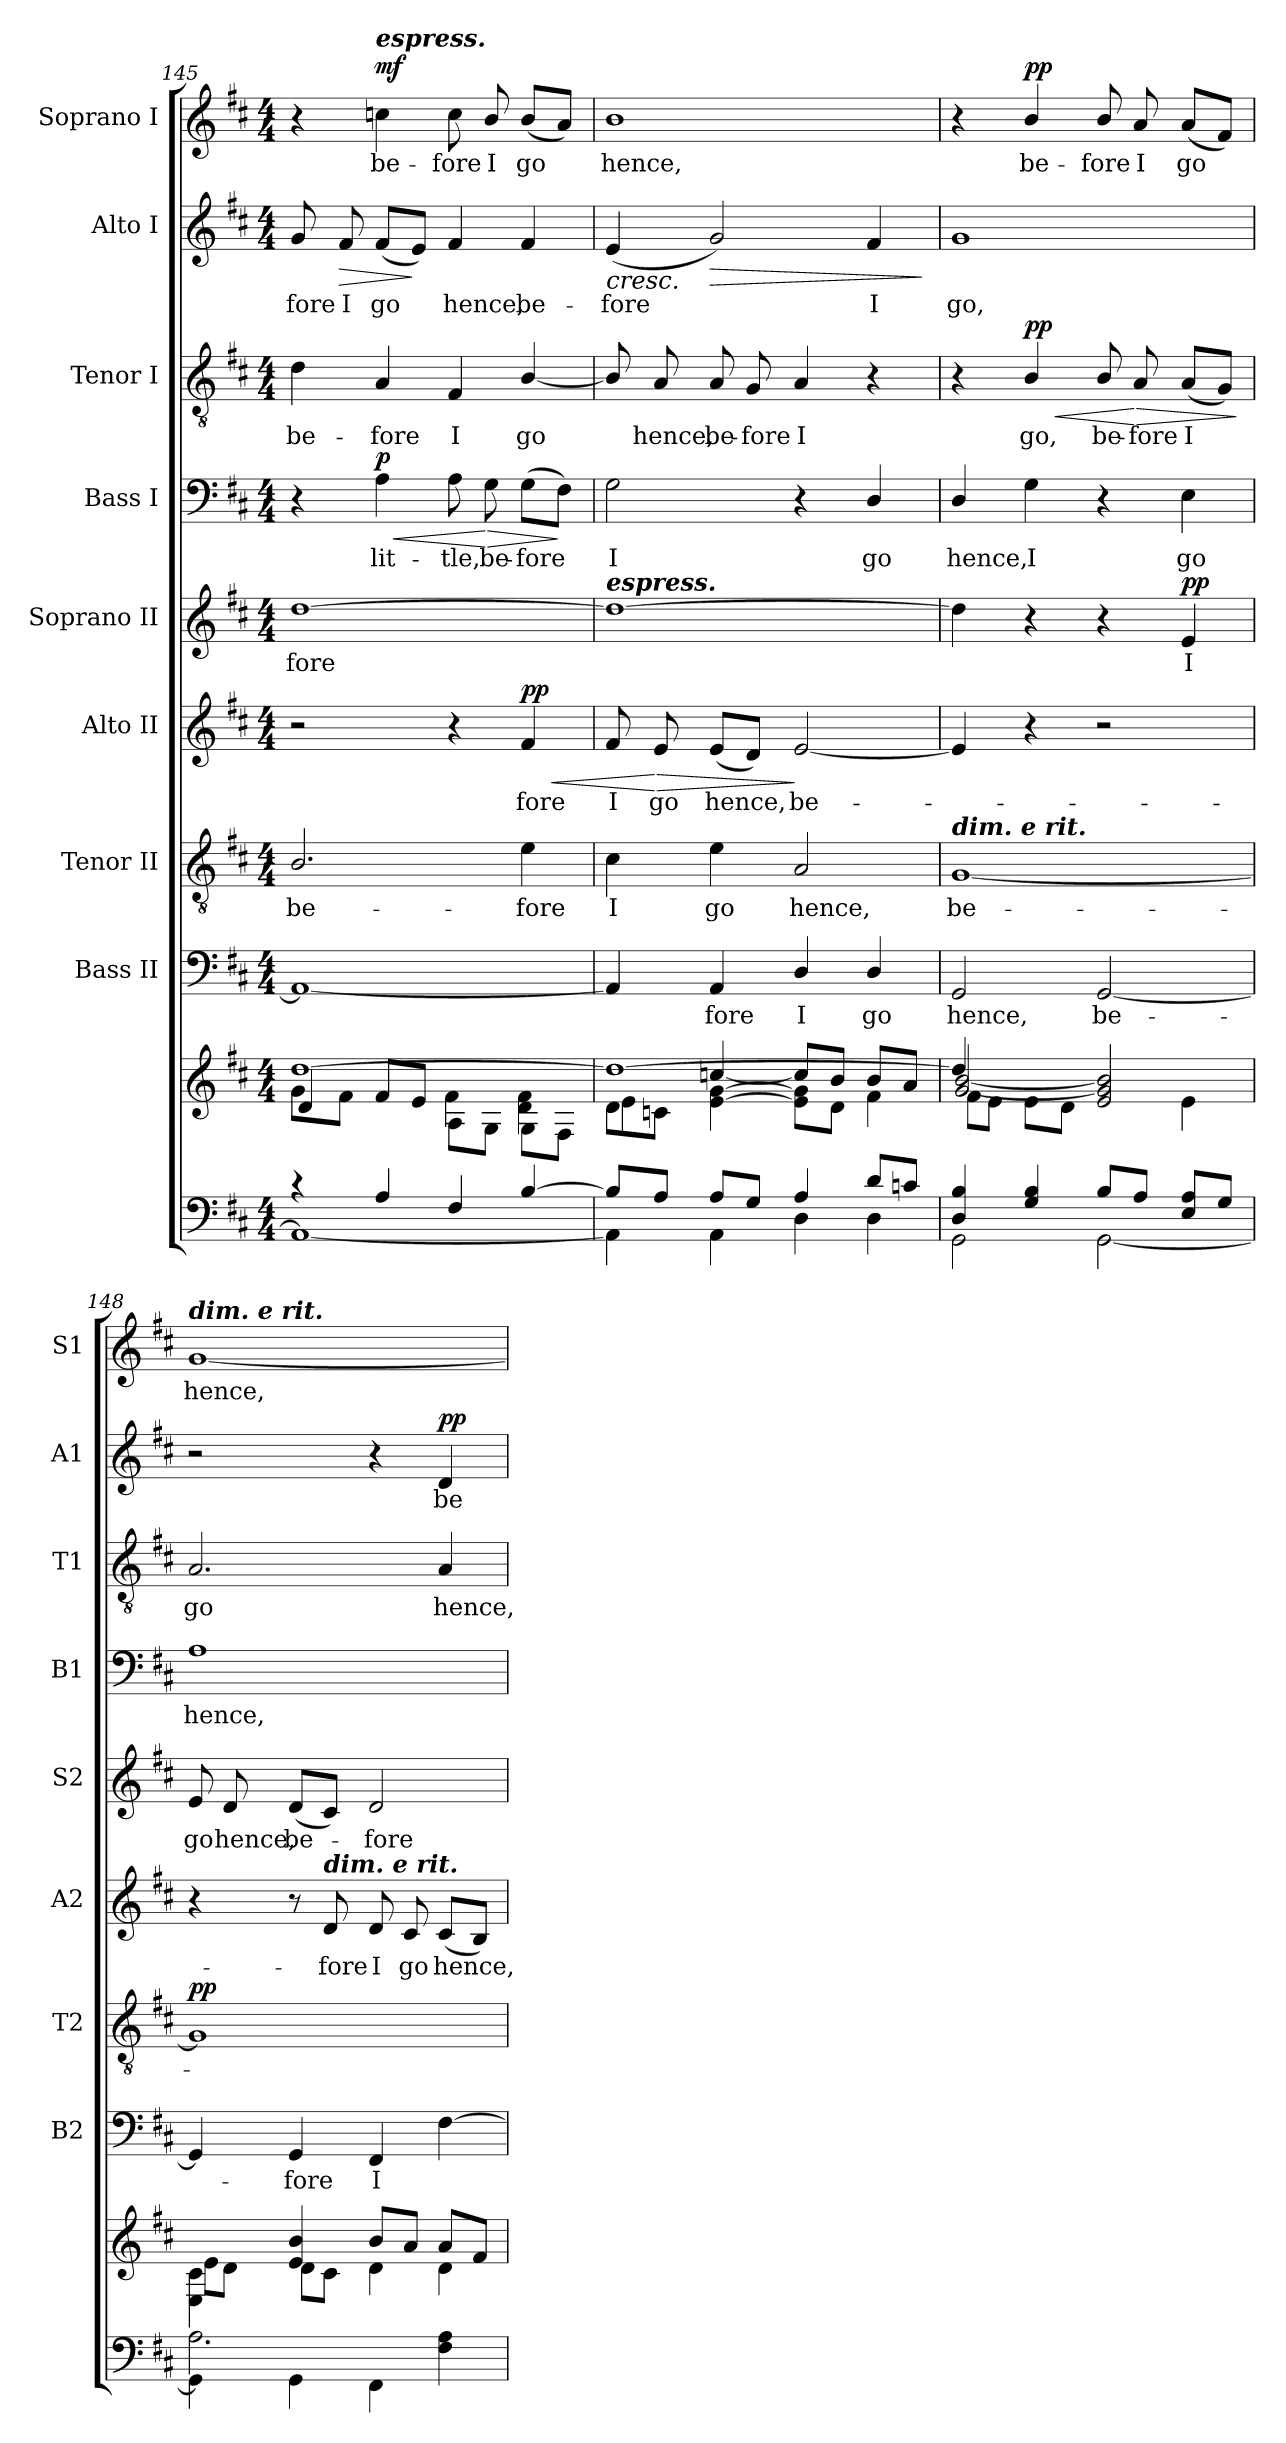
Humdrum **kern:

**kern	**kern	**kern	**text	**kern	**text	**dynam	**kern	**text	**dynam	**kern	**text	**dynam	**kern	**text	**dynam	**kern	**text	**dynam	**kern	**text	**dynam	**kern	**text	**dynam
*part10	*part9	*part8	*part8	*part7	*part7	*part7	*part6	*part6	*part6	*part5	*part5	*part5	*part4	*part4	*part4	*part3	*part3	*part3	*part2	*part2	*part2	*part1	*part1	*part1
*staff10	*staff9	*staff8	*staff8	*staff7	*staff7	*staff7	*staff6	*staff6	*staff6	*staff5	*staff5	*staff5	*staff4	*staff4	*staff4	*staff3	*staff3	*staff3	*staff2	*staff2	*staff2	*staff1	*staff1	*staff1
*	*	*I"Bass II	*	*I"Tenor II	*	*	*I"Alto II	*	*	*I"Soprano II	*	*	*I"Bass I	*	*	*I"Tenor I	*	*	*I"Alto I	*	*	*I"Soprano I	*	*
*	*	*I'B2	*	*I'T2	*	*	*I'A2	*	*	*I'S2	*	*	*I'B1	*	*	*I'T1	*	*	*I'A1	*	*	*I'S1	*	*
!!LO:LB:g=z
*clefF4	*clefG2	*clefF4	*	*clefGv2	*	*	*clefG2	*	*	*clefG2	*	*	*clefF4	*	*	*clefGv2	*	*	*clefG2	*	*	*clefG2	*	*
*k[f#c#]	*k[f#c#]	*k[f#c#]	*	*k[f#c#]	*	*	*k[f#c#]	*	*	*k[f#c#]	*	*	*k[f#c#]	*	*	*k[f#c#]	*	*	*k[f#c#]	*	*	*k[f#c#]	*	*
*D:	*D:	*D:	*	*D:	*	*	*D:	*	*	*D:	*	*	*D:	*	*	*D:	*	*	*D:	*	*	*D:	*	*
*M4/4	*M4/4	*M4/4	*	*M4/4	*	*	*M4/4	*	*	*M4/4	*	*	*M4/4	*	*	*M4/4	*	*	*M4/4	*	*	*M4/4	*	*
=145	=145	=145	=145	=145	=145	=145	=145	=145	=145	=145	=145	=145	=145	=145	=145	=145	=145	=145	=145	=145	=145	=145	=145	=145
*^	*^	*	*	*	*	*	*	*	*	*	*	*	*	*	*	*	*	*	*	*	*	*	*	*
*	*	*	*^	*	*	*	*	*	*	*	*	*	*	*	*	*	*	*	*	*	*	*	*	*	*	*
!	!	!	!	!	!	!	!	!LO:LY:b	!	!	!	!	!	!LO:LY:b	!	!	!	!	!	!LO:LY:b	!	!	!LO:LY:b	!	!	!	!
4rc	1AA_	[>1dd	4d/	8g\L	1AA_	.	2.B/	be-	.	2r	.	.	[1dd	-fore	.	4r	.	.	4d\	be-	.	8g/	-fore	.	4r	.	.
!	!	!	!	!	!	!	!	!	!	!	!	!	!	!	!	!	!	!	!	!	!	!	!LO:LY:b	!LO:HP:b	!	!	!
.	.	.	.	8f#\J	.	.	.	.	.	.	.	.	.	.	.	.	.	.	.	.	.	8f#/	I	>	.	.	.
!	!	!	!	!	!	!	!	!	!	!	!	!	!	!	!	!	!	!	!	!	!	!	!	!	!LO:TX:a:Bi:t=espress.	!	!
!	!	!	!	!	!	!	!	!	!	!	!	!	!	!	!	!	!LO:LY:b	!LO:HP:b	!	!LO:LY:b	!	!	!LO:LY:b	!	!	!LO:LY:b	!
!	!	!	!	!	!	!	!	!	!	!	!	!	!	!	!	!	!	!LO:DY:n=1:b	!	!	!	!	!	!	!	!	!LO:DY:b
4A/	.	.	4ryy	8f#/L	.	.	.	.	.	.	.	.	.	.	.	4A\	lit-	< p	4A/	-fore	.	(<8f#/L	go	.	4ccn\	be-	mf
.	.	.	.	8e/J	.	.	.	.	.	.	.	.	.	.	.	.	.	.	.	.	.	8e/J)	.	]	.	.	.
!	!	!	!	!	!	!	!	!	!	!	!	!	!	!	!	!	!LO:LY:b	!	!	!LO:LY:b	!	!	!LO:LY:b	!	!	!LO:LY:b	!
4F#/	.	.	8A\L	4f#\	.	.	.	.	.	4r	.	.	.	.	.	8A\	-tle,	.	4F#/	I	.	4f#/	hence,	.	8cc\	-fore	.
!	!	!	!	!	!	!	!	!	!	!	!	!	!	!	!	!	!LO:LY:b	!LO:HP:n=1:b	!	!	!	!	!	!	!	!LO:LY:b	!
.	.	.	8G\J	.	.	.	.	.	.	.	.	.	.	.	.	8G\	be-	[ >	.	.	.	.	.	.	8b/	I	.
!	!	!	!	!	!	!	!	!LO:LY:b	!	!	!LO:LY:b	!LO:HP:b	!	!	!	!	!LO:LY:b	!	!	!LO:LY:b	!	!	!LO:LY:b	!	!	!LO:LY:b	!
!	!	!	!	!	!	!	!	!	!	!	!	!LO:DY:n=1:b	!	!	!	!	!	!	!	!	!	!	!	!	!	!	!
[>4B/	.	.	8G\L	4d\ 4f#\	.	.	4e\	-fore	.	4f#/	-fore	< pp	.	.	.	(>8G\L	-fore	.	[4B/	go	.	4f#/	be-	.	(<8b/L	go	.
.	.	.	8F#\J	.	.	.	.	.	.	.	.	.	.	.	.	8F#\J)	.	]	.	.	.	.	.	.	8a/J)	.	.
=146	=146	=146	=146	=146	=146	=146	=146	=146	=146	=146	=146	=146	=146	=146	=146	=146	=146	=146	=146	=146	=146	=146	=146	=146	=146	=146	=146
!	!	!	!	!	!	!	!	!	!	!	!	!	!LO:TX:a:Bi:t=espress.	!	!	!	!	!	!	!	!	!	!	!	!	!	!
!	!	!	!	!	!	!	!	!LO:LY:b	!	!	!LO:LY:b	!	!	!	!	!	!LO:LY:b	!	!	!	!	!	!LO:LY:b	!LO:HP:b	!	!LO:LY:b	!
8B/L]	4AA\]	1dd_	8d\L	4e\	4AA/]	.	4c#\	I	.	8f#/	I	.	1dd_	.	.	2G\	I	.	8B/]	.	.	(<4e/	-fore	<	1b	hence,	.
!	!	!	!	!	!	!	!	!	!	!	!LO:LY:b	!LO:HP:n=1:b	!	!	!	!	!	!	!	!LO:LY:b	!	!	!	!	!	!	!
8A/J	.	.	8cn\J	.	.	.	.	.	.	8e/	go	[ >	.	.	.	.	.	.	8A/	hence,	.	.	.	.	.	.	.
!	!	!	!	!	!	!LO:LY:b	!	!LO:LY:b	!	!	!LO:LY:b	!	!	!	!	!	!	!	!	!LO:LY:b	!	!	!	!LO:HP:b	!	!	!
8A/L	4AA\	.	[>4ccn/	[4e\ [4g\	4AA/	-fore	4e\	go	.	(<8e/L	hence,	.	.	.	.	.	.	.	8A/	be-	.	2g/)	.	>	.	.	.
!	!	!	!	!	!	!	!	!	!	!	!	!	!	!	!	!	!	!	!	!LO:LY:b	!	!	!	!	!	!	!
8G/J	.	.	.	.	.	.	.	.	.	8d/J)	.	.	.	.	.	.	.	.	8G/	-fore	.	.	.	.	.	.	.
!	!	!	!	!	!	!LO:LY:b	!	!LO:LY:b	!	!	!LO:LY:b	!	!	!	!	!	!	!	!	!LO:LY:b	!	!	!	!	!	!	!
4A/	4D\	.	8cc/L]	8e\] 8g\]L	4D/	I	2A/	hence,	.	[2e/	be-	]	.	.	.	4r	.	.	4A/	I	.	.	.	.	.	.	.
.	.	.	8b/J	8d\J	.	.	.	.	.	.	.	.	.	.	.	.	.	.	.	.	.	.	.	.	.	.	.
!	!	!	!	!	!	!LO:LY:b	!	!	!	!	!	!	!	!	!	!	!LO:LY:b	!	!	!	!	!	!LO:LY:b	!	!	!	!
8d/L	4D\	.	8b/L	4f#\	4D/	go	.	.	.	.	.	.	.	.	.	4D/	go	.	4r	.	.	4f#/	I	[	.	.	.
8cn/J	.	.	8a/J	.	.	.	.	.	.	.	.	.	.	.	.	.	.	.	.	.	.	.	.	.	.	.	.
*v	*v	*	*	*	*	*	*	*	*	*	*	*	*	*	*	*	*	*	*	*	*	*	*	*	*	*	*
*	*v	*v	*v	*	*	*	*	*	*	*	*	*	*	*	*	*	*	*	*	*	*	*	*	*	*	*
.	.	.	.	.	.	.	.	.	.	.	.	.	.	.	.	.	.	.	.	.	]	.	.	.
=147	=147	=147	=147	=147	=147	=147	=147	=147	=147	=147	=147	=147	=147	=147	=147	=147	=147	=147	=147	=147	=147	=147	=147	=147
*^	*^	*	*	*	*	*	*	*	*	*	*	*	*	*	*	*	*	*	*	*	*	*	*	*
*	*	*	*^	*	*	*	*	*	*	*	*	*	*	*	*	*	*	*	*	*	*	*	*	*	*	*
!	!	!	!	!	!	!	!LO:TX:a:Bi:t=dim. e rit.	!	!	!	!	!	!	!	!	!	!	!	!	!	!	!	!	!	!	!	!
!	!	!	!	!	!	!LO:LY:b	!	!LO:LY:b	!	!	!	!	!	!	!	!	!LO:LY:b	!	!	!	!	!	!LO:LY:b	!	!	!	!
4D/ 4B/	2GG\	4dd/]	[>2g/ [>2b/	8f#\L	2GG/	hence,	[1G	be-	.	4e/]	.	.	4dd\]	.	.	4D/	hence,	.	4r	.	.	1g	go,	.	4r	.	.
.	.	.	.	8e\J	.	.	.	.	.	.	.	.	.	.	.	.	.	.	.	.	.	.	.	.	.	.	.
!	!	!	!	!	!	!	!	!	!	!	!	!	!	!	!	!	!LO:LY:b	!	!	!LO:LY:b	!LO:HP:b	!	!	!	!	!LO:LY:b	!
!	!	!	!	!	!	!	!	!	!	!	!	!	!	!	!	!	!	!	!	!	!LO:DY:n=1:b	!	!	!	!	!	!LO:DY:b
4G/ 4B/	.	4ryy	.	8e\L	.	.	.	.	.	4r	.	.	4r	.	.	4G\	I	.	4B/	go,	< pp	.	.	.	4b/	be-	pp
.	.	.	.	8d\J	.	.	.	.	.	.	.	.	.	.	.	.	.	.	.	.	.	.	.	.	.	.	.
!	!	!	!	!	!	!LO:LY:b	!	!	!	!	!	!	!	!	!	!	!	!	!	!LO:LY:b	!	!	!	!	!	!LO:LY:b	!
8B/L	[<2GG\	2ryy	2e/ 2g/] 2b/]	4ryy	[2GG/	be-	.	.	.	2r	.	.	4r	.	.	4r	.	.	8B/	be-	.	.	.	.	8b/	-fore	.
!	!	!	!	!	!	!	!	!	!	!	!	!	!	!	!	!	!	!	!	!LO:LY:b	!LO:HP:n=1:b	!	!	!	!	!LO:LY:b	!
8A/J	.	.	.	.	.	.	.	.	.	.	.	.	.	.	.	.	.	.	8A/	-fore	[ >	.	.	.	8a/	I	.
!	!	!	!	!	!	!	!	!	!	!	!	!	!	!LO:LY:b	!LO:DY:b	!	!LO:LY:b	!	!	!LO:LY:b	!	!	!	!	!	!LO:LY:b	!
8E/ 8A/L	.	.	.	4e\	.	.	.	.	.	.	.	.	4e/	I	pp	4E\	go	.	(<8A/L	I	.	.	.	.	(<8a/L	go	.
8G/J	.	.	.	.	.	.	.	.	.	.	.	.	.	.	.	.	.	.	8G/J)	.	.	.	.	.	8f#/J)	.	.
*v	*v	*	*	*	*	*	*	*	*	*	*	*	*	*	*	*	*	*	*	*	*	*	*	*	*	*	*
*	*v	*v	*v	*	*	*	*	*	*	*	*	*	*	*	*	*	*	*	*	*	*	*	*	*	*	*
.	.	.	.	.	.	.	.	.	.	.	.	.	.	.	.	.	.	]	.	.	.	.	.	.
=148	=148	=148	=148	=148	=148	=148	=148	=148	=148	=148	=148	=148	=148	=148	=148	=148	=148	=148	=148	=148	=148	=148	=148	=148
*^	*^	*	*	*	*	*	*	*	*	*	*	*	*	*	*	*	*	*	*	*	*	*	*	*
*	*	*	*^	*	*	*	*	*	*	*	*	*	*	*	*	*	*	*	*	*	*	*	*	*	*	*
!	!	!	!	!	!	!	!	!	!	!	!	!	!	!	!	!	!	!	!	!	!	!	!	!	!LO:TX:a:Bi:t=dim. e rit.	!	!
!	!	!	!	!	!	!	!	!	!LO:DY:b	!	!	!	!	!LO:LY:b	!	!	!LO:LY:b	!	!	!LO:LY:b	!	!	!	!	!	!LO:LY:b	!
2.A\	4GG\]	4ryy	4E\ 4c#\	8e\L	4GG/]	.	1G]	.	pp	4r	.	.	8e/	go	.	1A	hence,	.	2.A/	go	.	2r	.	.	[1g	hence,	.
!	!	!	!	!	!	!	!	!	!	!	!	!	!	!LO:LY:b	!	!	!	!	!	!	!	!	!	!	!	!	!
.	.	.	.	8d\J	.	.	.	.	.	.	.	.	8d/	hence,	.	.	.	.	.	.	.	.	.	.	.	.	.
!	!	!	!	!	!	!LO:LY:b	!	!	!	!	!	!	!	!LO:LY:b	!	!	!	!	!	!	!	!	!	!	!	!	!
.	4GG\	4e/ 4b/	4ryy	8d\L	4GG/	-fore	.	.	.	8r	.	.	(<8d/L	be-	.	.	.	.	.	.	.	.	.	.	.	.	.
!	!	!	!	!	!	!	!	!	!	!LO:TX:a:Bi:t=dim. e rit.	!	!	!	!	!	!	!	!	!	!	!	!	!	!	!	!	!
!	!	!	!	!	!	!	!	!	!	!	!LO:LY:b	!	!	!	!	!	!	!	!	!	!	!	!	!	!	!	!
.	.	.	.	8c#\J	.	.	.	.	.	8d/	-fore	.	8c#/J)	.	.	.	.	.	.	.	.	.	.	.	.	.	.
!	!	!	!	!	!	!LO:LY:b	!	!	!	!	!LO:LY:b	!	!	!LO:LY:b	!	!	!	!	!	!	!	!	!	!	!	!	!
.	4FF#\	8b/L	2ryy	4d\	4FF#/	I	.	.	.	8d/	I	.	2d/	-fore	.	.	.	.	.	.	.	4r	.	.	.	.	.
!	!	!	!	!	!	!	!	!	!	!	!LO:LY:b	!	!	!	!	!	!	!	!	!	!	!	!	!	!	!	!
.	.	8a/J	.	.	.	.	.	.	.	8c#/	go	.	.	.	.	.	.	.	.	.	.	.	.	.	.	.	.
!	!	!	!	!	!	!	!	!	!	!	!LO:LY:b	!	!	!	!	!	!	!	!	!LO:LY:b	!	!	!LO:LY:b	!LO:DY:b	!	!	!
4ryy	4F#\ 4A\	8a/L	.	4d\	[4F#\	.	.	.	.	(<8c#/L	hence,	.	.	.	.	.	.	.	4A/	hence,	.	4d/	be-	pp	.	.	.
.	.	8f#/J	.	.	.	.	.	.	.	8B/J)	.	.	.	.	.	.	.	.	.	.	.	.	.	.	.	.	.
*v	*v	*	*	*	*	*	*	*	*	*	*	*	*	*	*	*	*	*	*	*	*	*	*	*	*	*	*
*	*v	*v	*v	*	*	*	*	*	*	*	*	*	*	*	*	*	*	*	*	*	*	*	*	*	*	*
=	=	=	=	=	=	=	=	=	=	=	=	=	=	=	=	=	=	=	=	=	=	=	=	=
*-	*-	*-	*-	*-	*-	*-	*-	*-	*-	*-	*-	*-	*-	*-	*-	*-	*-	*-	*-	*-	*-	*-	*-	*-
